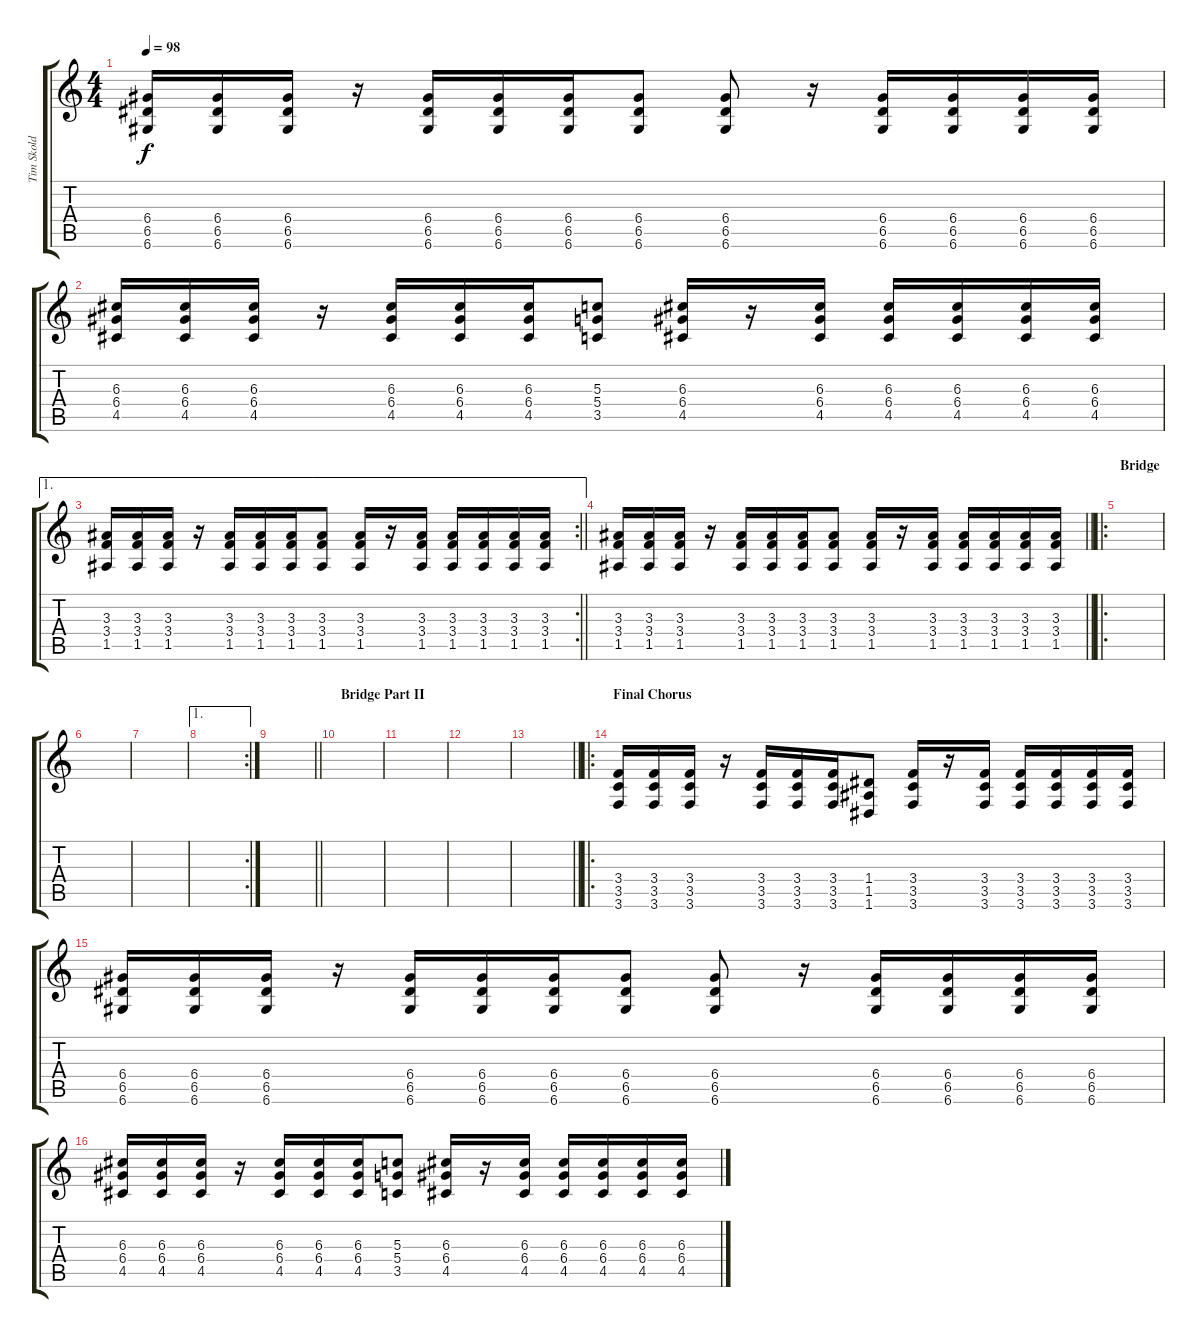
\track ("Tim Skold IV" "Tim Skold ") {instrument overdrivenguitar}
\staff {score tabs}
\tuning (E4 B3 G3 D3 A2 D2) {hide}
\ts (4 4)
\tempo 98
\clef g2
\ks c
(6.4 6.5 6.6).16{dy f} (6.4 6.5 6.6).16 (6.4 6.5 6.6).16 r.16 (6.4 6.5 6.6).16 (6.4 6.5 6.6).16 (6.4 6.5 6.6).16 (6.4 6.5 6.6).8 (6.4 6.5 6.6).8 r.16 (6.4 6.5 6.6).16 (6.4 6.5 6.6).16 (6.4 6.5 6.6).16 (6.4 6.5 6.6).16 |
(6.3 6.4 4.5).16 (6.3 6.4 4.5).16 (6.3 6.4 4.5).16 r.16 (6.3 6.4 4.5).16 (6.3 6.4 4.5).16 (6.3 6.4 4.5).16 (5.3 5.4 3.5).8 (6.3 6.4 4.5).16 r.16 (6.3 6.4 4.5).16 (6.3 6.4 4.5).16 (6.3 6.4 4.5).16 (6.3 6.4 4.5).16 (6.3 6.4 4.5).16 |
\ae 1
\rc 2
\barLineRight lightlight
(3.3 3.4 1.5).16 (3.3 3.4 1.5).16 (3.3 3.4 1.5).16 r.16 (3.3 3.4 1.5).16 (3.3 3.4 1.5).16 (3.3 3.4 1.5).16 (3.3 3.4 1.5).8 (3.3 3.4 1.5).16 r.16 (3.3 3.4 1.5).16 (3.3 3.4 1.5).16 (3.3 3.4 1.5).16 (3.3 3.4 1.5).16 (3.3 3.4 1.5).16 |
\barLineRight lightlight
(3.3 3.4 1.5).16 (3.3 3.4 1.5).16 (3.3 3.4 1.5).16 r.16 (3.3 3.4 1.5).16 (3.3 3.4 1.5).16 (3.3 3.4 1.5).16 (3.3 3.4 1.5).8 (3.3 3.4 1.5).16 r.16 (3.3 3.4 1.5).16 (3.3 3.4 1.5).16 (3.3 3.4 1.5).16 (3.3 3.4 1.5).16 (3.3 3.4 1.5).16 |
\ro
\section ("" "Bridge")
|
|
|
\ae 1
\rc 2
|
\barLineRight lightlight
|
\section ("" "Bridge Part II")
|
|
|
\barLineRight lightlight
|
\ro
\section ("" "Final Chorus")
(3.4 3.5 3.6).16 (3.4 3.5 3.6).16 (3.4 3.5 3.6).16 r.16 (3.4 3.5 3.6).16 (3.4 3.5 3.6).16 (3.4 3.5 3.6).16 (1.4 1.5 1.6).8 (3.4 3.5 3.6).16 r.16 (3.4 3.5 3.6).16 (3.4 3.5 3.6).16 (3.4 3.5 3.6).16 (3.4 3.5 3.6).16 (3.4 3.5 3.6).16 |
(6.4 6.5 6.6).16 (6.4 6.5 6.6).16 (6.4 6.5 6.6).16 r.16 (6.4 6.5 6.6).16 (6.4 6.5 6.6).16 (6.4 6.5 6.6).16 (6.4 6.5 6.6).8 (6.4 6.5 6.6).8 r.16 (6.4 6.5 6.6).16 (6.4 6.5 6.6).16 (6.4 6.5 6.6).16 (6.4 6.5 6.6).16 |
(6.3 6.4 4.5).16 (6.3 6.4 4.5).16 (6.3 6.4 4.5).16 r.16 (6.3 6.4 4.5).16 (6.3 6.4 4.5).16 (6.3 6.4 4.5).16 (5.3 5.4 3.5).8 (6.3 6.4 4.5).16 r.16 (6.3 6.4 4.5).16 (6.3 6.4 4.5).16 (6.3 6.4 4.5).16 (6.3 6.4 4.5).16 (6.3 6.4 4.5).16
